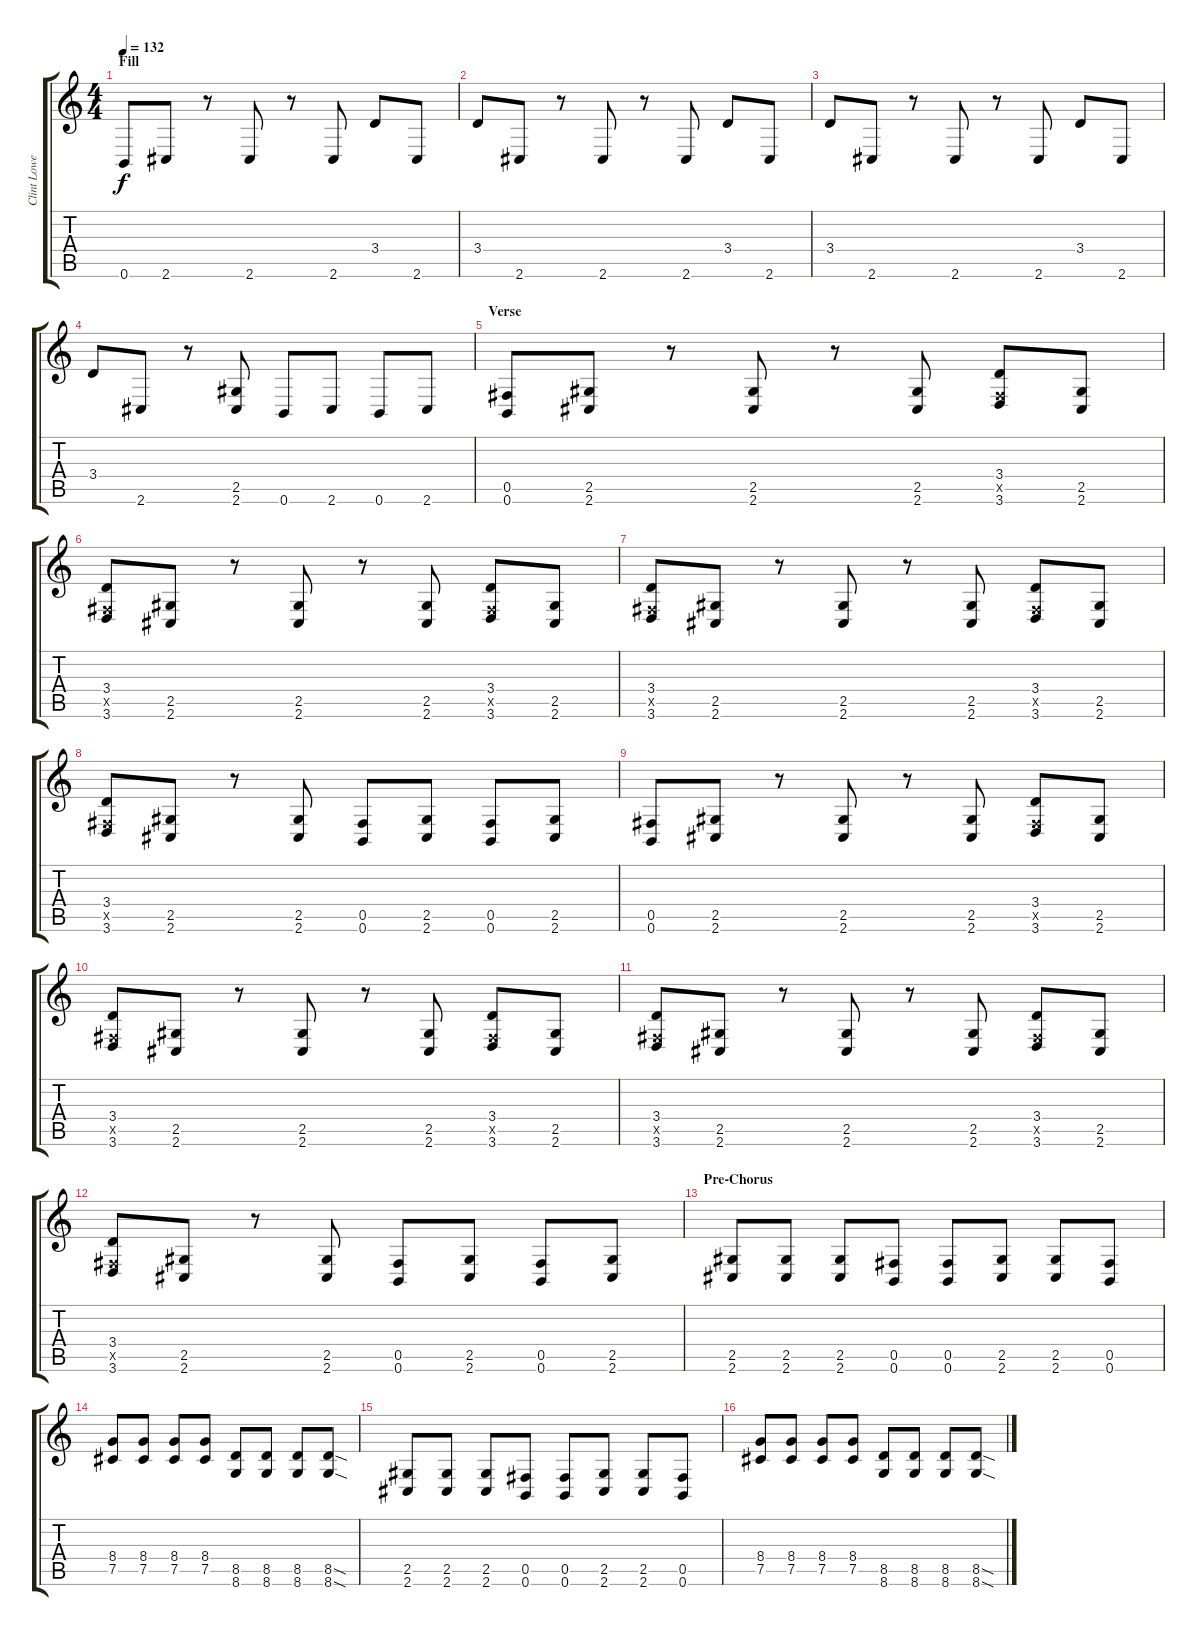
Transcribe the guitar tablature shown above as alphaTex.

\track ("Clint Lowery" "Clint Lowe") {instrument distortionguitar}
\staff {score tabs}
\tuning (Db4 Ab3 E3 B2 Gb2 B1) {hide}
\ts (4 4)
\section ("" "Fill")
\tempo 132
\clef g2
\ks c
0.6.8{dy f} 2.6.8 r.8 2.6.8 r.8 2.6.8 3.4.8 2.6.8 |
3.4.8 2.6.8 r.8 2.6.8 r.8 2.6.8 3.4.8 2.6.8 |
3.4.8 2.6.8 r.8 2.6.8 r.8 2.6.8 3.4.8 2.6.8 |
3.4.8 2.6.8 r.8 (2.5 2.6).8 0.6.8 2.6.8 0.6.8 2.6.8 |
\section ("" "Verse")
(0.5 0.6).8 (2.5 2.6).8 r.8 (2.5 2.6).8 r.8 (2.5 2.6).8 (3.4 0.5{x} 3.6).8 (2.5 2.6).8 |
(3.4 0.5{x} 3.6).8 (2.5 2.6).8 r.8 (2.5 2.6).8 r.8 (2.5 2.6).8 (3.4 0.5{x} 3.6).8 (2.5 2.6).8 |
(3.4 0.5{x} 3.6).8 (2.5 2.6).8 r.8 (2.5 2.6).8 r.8 (2.5 2.6).8 (3.4 0.5{x} 3.6).8 (2.5 2.6).8 |
(3.4 0.5{x} 3.6).8 (2.5 2.6).8 r.8 (2.5 2.6).8 (0.5 0.6).8 (2.5 2.6).8 (0.5 0.6).8 (2.5 2.6).8 |
(0.5 0.6).8 (2.5 2.6).8 r.8 (2.5 2.6).8 r.8 (2.5 2.6).8 (3.4 0.5{x} 3.6).8 (2.5 2.6).8 |
(3.4 0.5{x} 3.6).8 (2.5 2.6).8 r.8 (2.5 2.6).8 r.8 (2.5 2.6).8 (3.4 0.5{x} 3.6).8 (2.5 2.6).8 |
(3.4 0.5{x} 3.6).8 (2.5 2.6).8 r.8 (2.5 2.6).8 r.8 (2.5 2.6).8 (3.4 0.5{x} 3.6).8 (2.5 2.6).8 |
(3.4 0.5{x} 3.6).8 (2.5 2.6).8 r.8 (2.5 2.6).8 (0.5 0.6).8 (2.5 2.6).8 (0.5 0.6).8 (2.5 2.6).8 |
\section ("" "Pre-Chorus")
(2.5 2.6).8 (2.5 2.6).8 (2.5 2.6).8 (0.5 0.6).8 (0.5 0.6).8 (2.5 2.6).8 (2.5 2.6).8 (0.5 0.6).8 |
(8.4 7.5).8 (8.4 7.5).8 (8.4 7.5).8 (8.4 7.5).8 (8.5 8.6).8 (8.5 8.6).8 (8.5 8.6).8 (8.5{sod} 8.6{sod}).8 |
(2.5 2.6).8 (2.5 2.6).8 (2.5 2.6).8 (0.5 0.6).8 (0.5 0.6).8 (2.5 2.6).8 (2.5 2.6).8 (0.5 0.6).8 |
(8.4 7.5).8 (8.4 7.5).8 (8.4 7.5).8 (8.4 7.5).8 (8.5 8.6).8 (8.5 8.6).8 (8.5 8.6).8 (8.5{sod} 8.6{sod}).8
